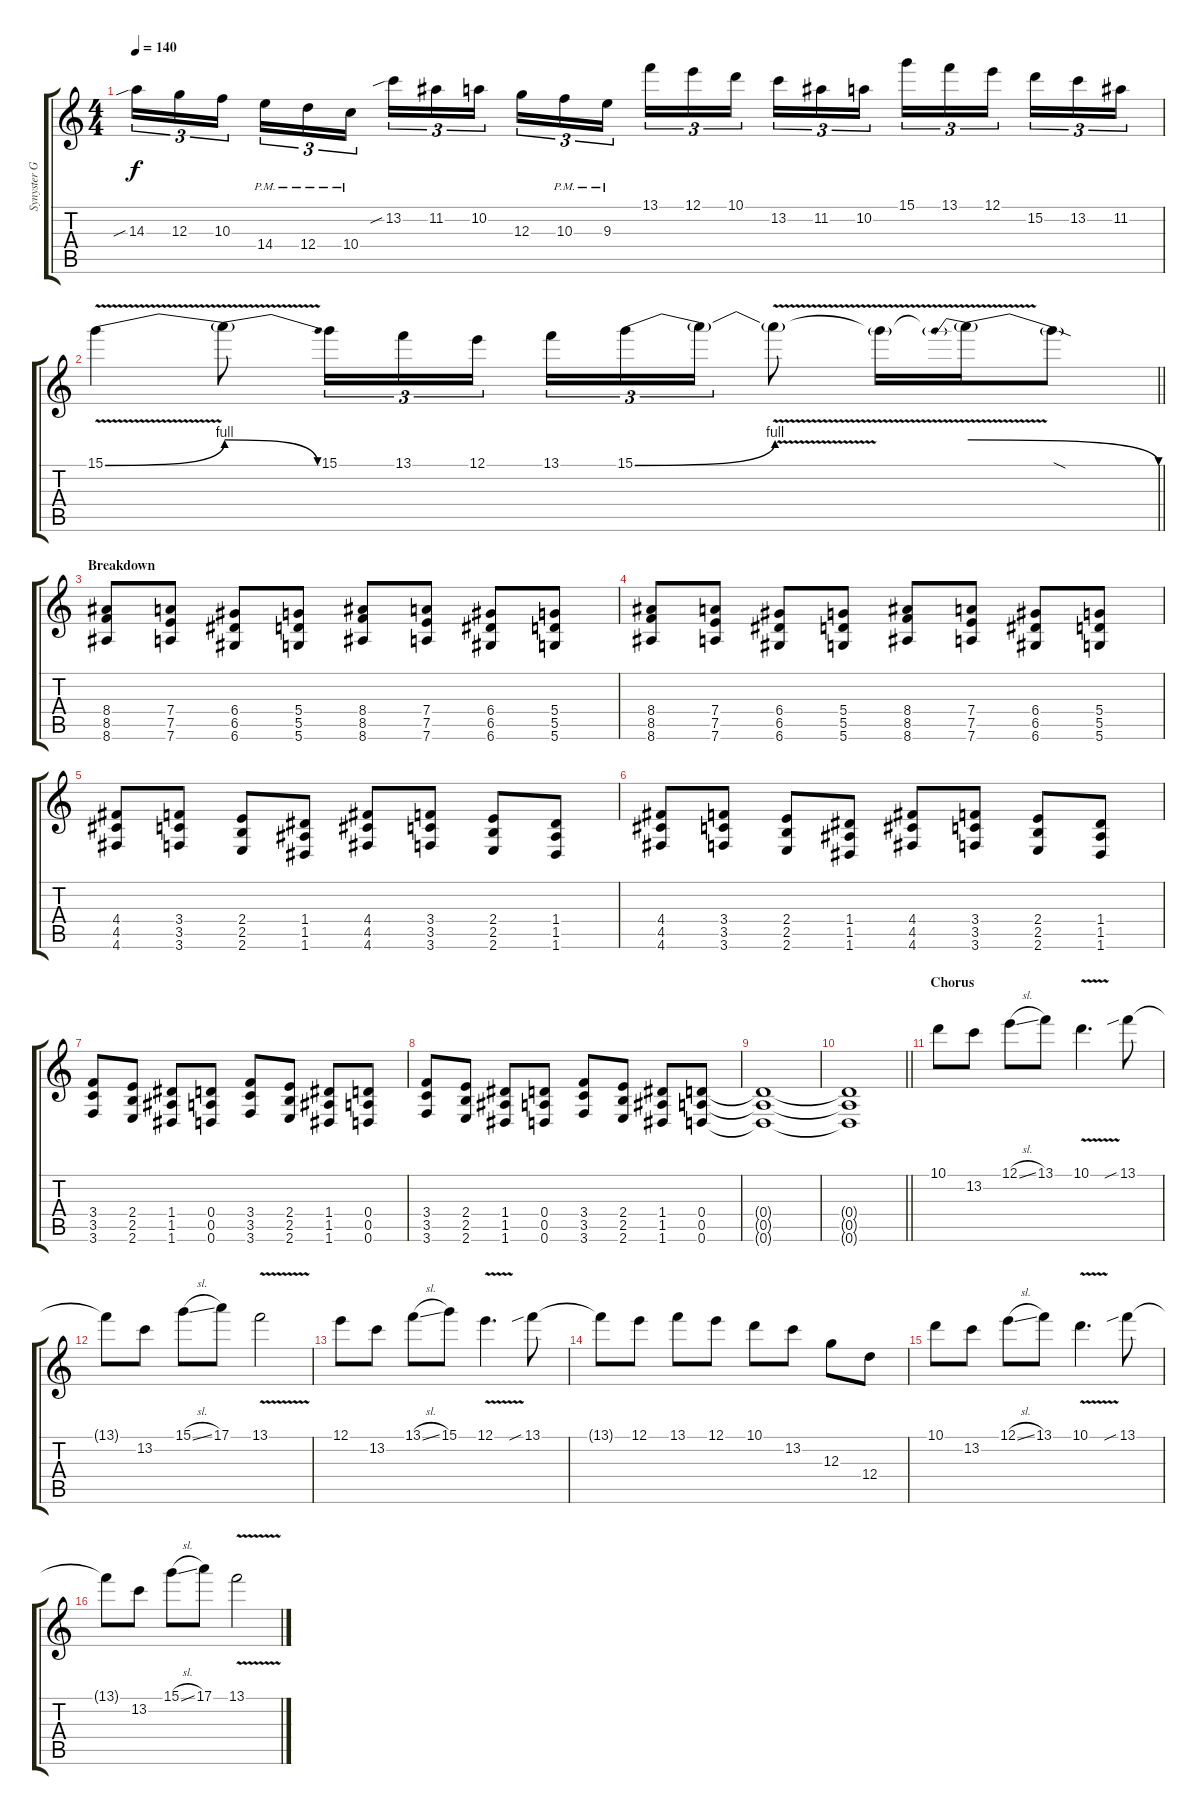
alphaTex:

\track ("Synyster Gates" "Synyster G") {instrument distortionguitar}
\staff {score tabs}
\tuning (E4 B3 G3 D3 A2 D2) {hide}
\ts (4 4)
\tempo 140
\clef g2
\ks c
14.3{sib}.16{tu (3 2) dy f balance 8} 12.3.16{tu (3 2)} 10.3.16{tu (3 2) beam splitsecondary} 14.4{pm}.16{tu (3 2)} 12.4{pm}.16{tu (3 2)} 10.4{pm}.16{tu (3 2)} 13.2{sib}.16{tu (3 2)} 11.2.16{tu (3 2)} 10.2.16{tu (3 2) beam splitsecondary} 12.3.16{tu (3 2)} 10.3{pm}.16{tu (3 2)} 9.3{pm}.16{tu (3 2)} 13.1.16{tu (3 2)} 12.1.16{tu (3 2)} 10.1.16{tu (3 2) beam splitsecondary} 13.2.16{tu (3 2)} 11.2.16{tu (3 2)} 10.2.16{tu (3 2)} 15.1.16{tu (3 2)} 13.1.16{tu (3 2)} 12.1.16{tu (3 2) beam splitsecondary} 15.2.16{tu (3 2)} 13.2.16{tu (3 2)} 11.2.16{tu (3 2)} |
\barLineRight lightlight
15.1{be (bend 0 0 60 4) v}.4 15.1{be (release 0 4 60 0) t}.8 15.1.16{tu (3 2)} 13.1.16{tu (3 2)} 12.1.16{tu (3 2)} 13.1.16{tu (3 2)} 15.1{be (bend 0 0 60 4)}.16{tu (3 2)} 15.1{t}.16{tu (3 2)} 15.1{v t}.8 15.1{v t}.16 15.1{be (prebendrelease 0 4 60 0) t}.16 15.1{sod t}.8 |
\section ("" "Breakdown")
(8.4 8.5 8.6).8{volume 13 balance 0} (7.4 7.5 7.6).8 (6.4 6.5 6.6).8 (5.4 5.5 5.6).8 (8.4 8.5 8.6).8 (7.4 7.5 7.6).8 (6.4 6.5 6.6).8 (5.4 5.5 5.6).8 |
(8.4 8.5 8.6).8 (7.4 7.5 7.6).8 (6.4 6.5 6.6).8 (5.4 5.5 5.6).8 (8.4 8.5 8.6).8 (7.4 7.5 7.6).8 (6.4 6.5 6.6).8 (5.4 5.5 5.6).8 |
(4.4 4.5 4.6).8 (3.4 3.5 3.6).8 (2.4 2.5 2.6).8 (1.4 1.5 1.6).8 (4.4 4.5 4.6).8 (3.4 3.5 3.6).8 (2.4 2.5 2.6).8 (1.4 1.5 1.6).8 |
(4.4 4.5 4.6).8 (3.4 3.5 3.6).8 (2.4 2.5 2.6).8 (1.4 1.5 1.6).8 (4.4 4.5 4.6).8 (3.4 3.5 3.6).8 (2.4 2.5 2.6).8 (1.4 1.5 1.6).8 |
(3.4 3.5 3.6).8 (2.4 2.5 2.6).8 (1.4 1.5 1.6).8 (0.4 0.5 0.6).8 (3.4 3.5 3.6).8 (2.4 2.5 2.6).8 (1.4 1.5 1.6).8 (0.4 0.5 0.6).8 |
(3.4 3.5 3.6).8 (2.4 2.5 2.6).8 (1.4 1.5 1.6).8 (0.4 0.5 0.6).8 (3.4 3.5 3.6).8 (2.4 2.5 2.6).8 (1.4 1.5 1.6).8 (0.4 0.5 0.6).8 |
(0.4{t} 0.5{t} 0.6{t}).1 |
\barLineRight lightlight
(0.4{t} 0.5{t} 0.6{t}).1 |
\section ("" "Chorus")
10.1.8{balance 8} 13.2.8 12.1{sl}.8 13.1.8 10.1{v}.4{d} 13.1{sib}.8 |
13.1{t}.8 13.2.8 15.1{sl}.8 17.1.8 13.1{v}.2 |
12.1.8 13.2.8 13.1{sl}.8 15.1.8 12.1{v}.4{d} 13.1{sib}.8 |
13.1{t}.8 12.1.8 13.1.8 12.1.8 10.1.8 13.2.8 12.3.8 12.4.8 |
10.1.8 13.2.8 12.1{sl}.8 13.1.8 10.1{v}.4{d} 13.1{sib}.8 |
13.1{t}.8 13.2.8 15.1{sl}.8 17.1.8 13.1{v}.2
